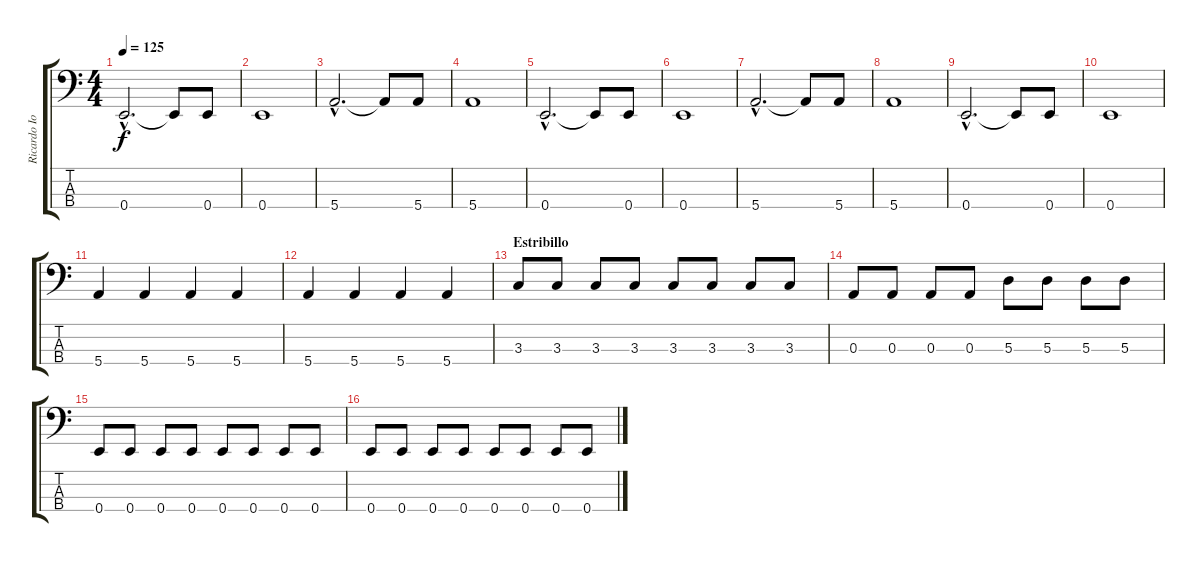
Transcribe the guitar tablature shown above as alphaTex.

\track ("Ricardo Iorio (bajo)" "Ricardo Io") {instrument electricbassfinger}
\staff {score tabs}
\tuning (G2 D2 A1 E1) {hide}
\ts (4 4)
\tempo 125
\clef f4
\ks c
0.4{hac}.2{d dy f} 0.4{t}.8 0.4.8 |
0.4.1 |
5.4{hac}.2{d} 5.4{t}.8 5.4.8 |
5.4.1 |
0.4{hac}.2{d} 0.4{t}.8 0.4.8 |
0.4.1 |
5.4{hac}.2{d} 5.4{t}.8 5.4.8 |
5.4.1 |
0.4{hac}.2{d} 0.4{t}.8 0.4.8 |
0.4.1 |
5.4.4 5.4.4 5.4.4 5.4.4 |
5.4.4 5.4.4 5.4.4 5.4.4 |
\section ("" "Estribillo")
3.3.8 3.3.8 3.3.8 3.3.8 3.3.8 3.3.8 3.3.8 3.3.8 |
0.3.8 0.3.8 0.3.8 0.3.8 5.3.8 5.3.8 5.3.8 5.3.8 |
0.4.8 0.4.8 0.4.8 0.4.8 0.4.8 0.4.8 0.4.8 0.4.8 |
0.4.8 0.4.8 0.4.8 0.4.8 0.4.8 0.4.8 0.4.8 0.4.8
